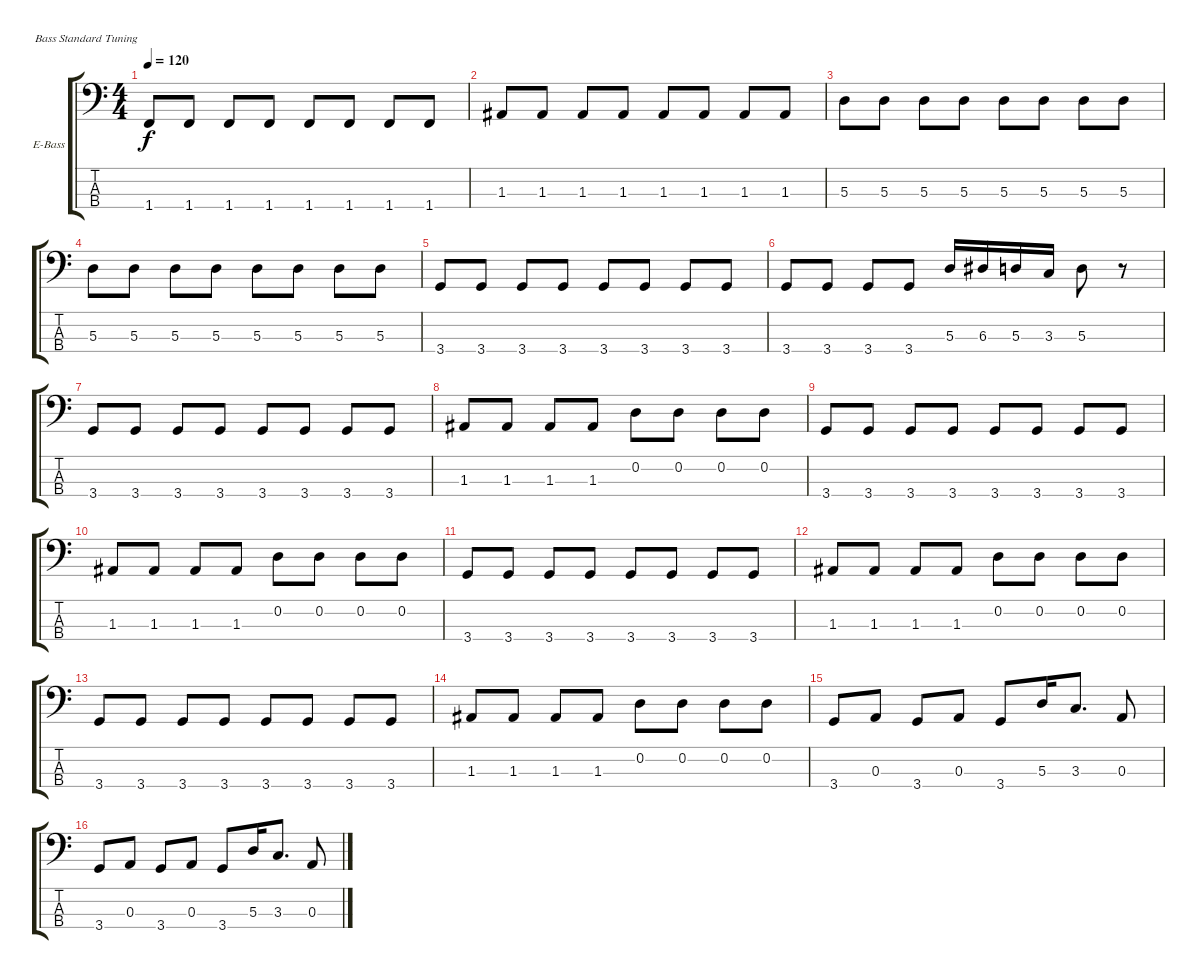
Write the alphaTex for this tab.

\bracketExtendMode groupsimilarinstruments
\firstSystemTrackNameOrientation horizontal
\otherSystemsTrackNameOrientation horizontal
\track ("Electric Bass" "E-Bass") {instrument electricbassfinger}
\staff {score tabs}
\tuning (G2 D2 A1 E1)
\ts (4 4)
\tempo 120
\clef f4
\ks c
1.4.8{dy f} 1.4.8 1.4.8 1.4.8 1.4.8 1.4.8 1.4.8 1.4.8 |
1.3.8 1.3.8 1.3.8 1.3.8 1.3.8 1.3.8 1.3.8 1.3.8 |
5.3.8 5.3.8 5.3.8 5.3.8 5.3.8 5.3.8 5.3.8 5.3.8 |
5.3.8 5.3.8 5.3.8 5.3.8 5.3.8 5.3.8 5.3.8 5.3.8 |
3.4.8 3.4.8 3.4.8 3.4.8 3.4.8 3.4.8 3.4.8 3.4.8 |
3.4.8 3.4.8 3.4.8 3.4.8 5.3.16 6.3.16 5.3.16 3.3.16 5.3.8 r.8 |
3.4.8 3.4.8 3.4.8 3.4.8 3.4.8 3.4.8 3.4.8 3.4.8 |
1.3.8 1.3.8 1.3.8 1.3.8 0.2.8 0.2.8 0.2.8 0.2.8 |
3.4.8 3.4.8 3.4.8 3.4.8 3.4.8 3.4.8 3.4.8 3.4.8 |
1.3.8 1.3.8 1.3.8 1.3.8 0.2.8 0.2.8 0.2.8 0.2.8 |
3.4.8 3.4.8 3.4.8 3.4.8 3.4.8 3.4.8 3.4.8 3.4.8 |
1.3.8 1.3.8 1.3.8 1.3.8 0.2.8 0.2.8 0.2.8 0.2.8 |
3.4.8 3.4.8 3.4.8 3.4.8 3.4.8 3.4.8 3.4.8 3.4.8 |
1.3.8 1.3.8 1.3.8 1.3.8 0.2.8 0.2.8 0.2.8 0.2.8 |
3.4.8 0.3.8 3.4.8 0.3.8 3.4.8 5.3.16 3.3.8{d} 0.3.8 |
3.4.8 0.3.8 3.4.8 0.3.8 3.4.8 5.3.16 3.3.8{d} 0.3.8
